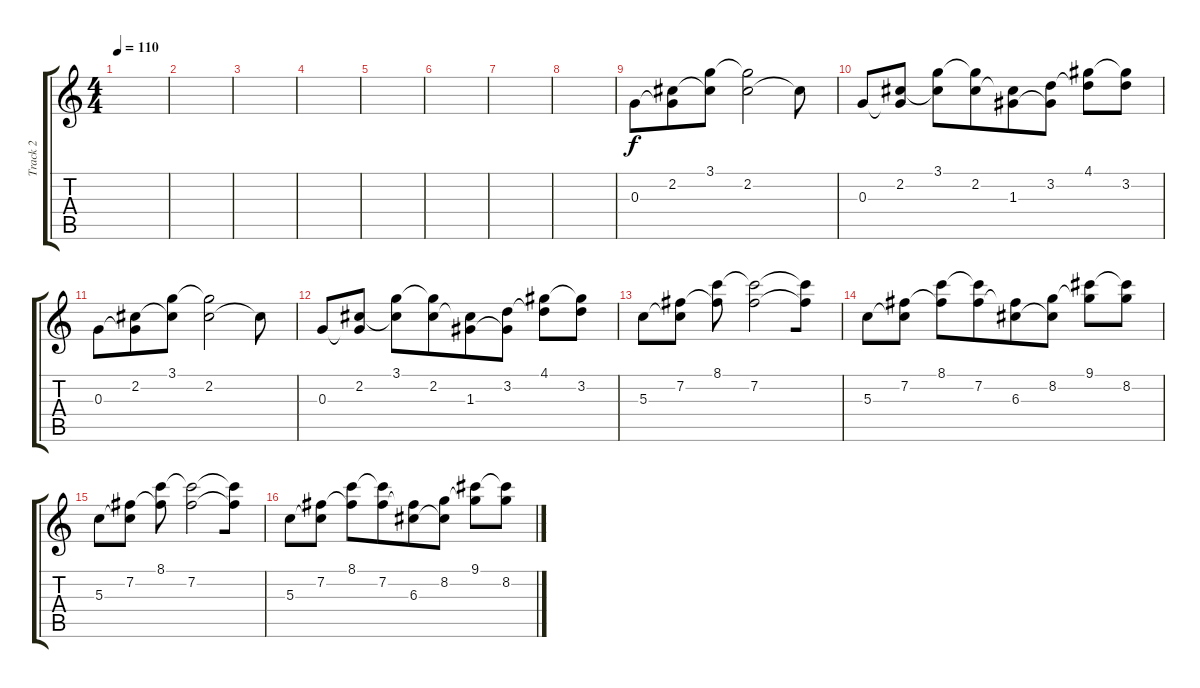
\track ("Track 2" "Track 2") {instrument distortionguitar}
\staff {score tabs}
\tuning (E4 B3 G3 D3 A2 E2) {hide}
\ts (4 4)
\tempo 110
\clef g2
\ks c
|
|
|
|
|
|
|
|
0.3.8 (2.2 0.3{t}).8{beam merge} (3.1 2.2{t}).8{beam merge} (3.1{t} 2.2).2 2.2{t}.8 |
0.3.8 (2.2 0.3{t}).8 (3.1 2.2{t}).8 (3.1{t} 2.2).8{beam merge} (2.2{t} 1.3).8 (3.2 1.3{t}).8 (4.1 3.2{t}).8 (4.1{t} 3.2).8 |
0.3.8 (2.2 0.3{t}).8{beam merge} (3.1 2.2{t}).8{beam merge} (3.1{t} 2.2).2 2.2{t}.8 |
0.3.8 (2.2 0.3{t}).8 (3.1 2.2{t}).8 (3.1{t} 2.2).8{beam merge} (2.2{t} 1.3).8 (3.2 1.3{t}).8 (4.1 3.2{t}).8 (4.1{t} 3.2).8 |
5.3.8 (7.2 5.3{t}).8 (8.1 7.2{t}).8 (8.1{t} 7.2).2{beam merge} (8.1{t} 7.2{t}).8 |
5.3.8 (7.2 5.3{t}).8 (8.1 7.2{t}).8{beam merge} (8.1{t} 7.2).8{beam merge} (7.2{t} 6.3).8 (8.2 6.3{t}).8 (9.1 8.2{t}).8{beam merge} (9.1{t} 8.2).8 |
5.3.8 (7.2 5.3{t}).8 (8.1 7.2{t}).8 (8.1{t} 7.2).2{beam merge} (8.1{t} 7.2{t}).8 |
5.3.8 (7.2 5.3{t}).8 (8.1 7.2{t}).8{beam merge} (8.1{t} 7.2).8{beam merge} (7.2{t} 6.3).8 (8.2 6.3{t}).8 (9.1 8.2{t}).8{beam merge} (9.1{t} 8.2).8
